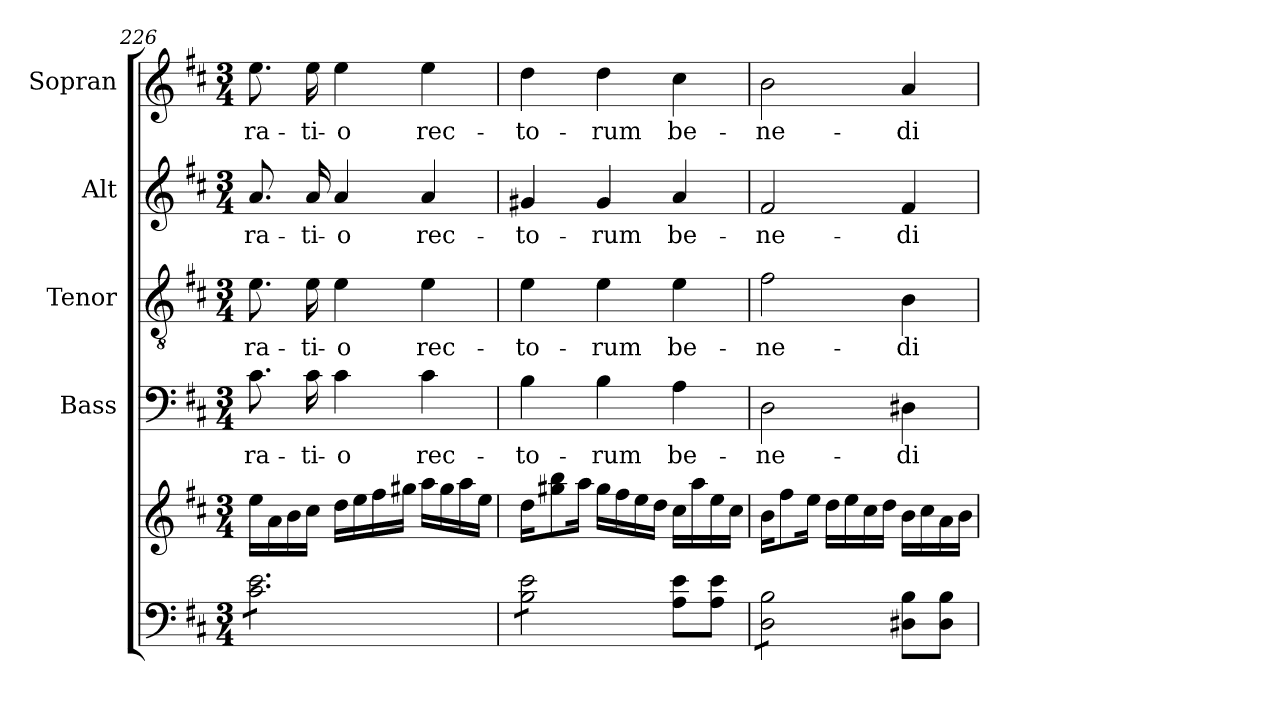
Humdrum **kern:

**kern	**kern	**kern	**text	**kern	**text	**kern	**text	**kern	**text
*part5	*part5	*part4	*part4	*part3	*part3	*part2	*part2	*part1	*part1
*staff6	*staff5	*staff4	*staff4	*staff3	*staff3	*staff2	*staff2	*staff1	*staff1
*	*	*I"Bass	*	*I"Tenor	*	*I"Alt	*	*I"Sopran	*
*	*	*I'B.	*	*I'T.	*	*I'A.	*	*I'S.	*
*clefF4	*clefG2	*clefF4	*	*clefGv2	*	*clefG2	*	*clefG2	*
*k[f#c#]	*k[f#c#]	*k[f#c#]	*	*k[f#c#]	*	*k[f#c#]	*	*k[f#c#]	*
*D:	*D:	*D:	*	*D:	*	*D:	*	*D:	*
*M3/4	*M3/4	*M3/4	*	*M3/4	*	*M3/4	*	*M3/4	*
=226	=226	=226	=226	=226	=226	=226	=226	=226	=226
!	!	!	!LO:LY:b	!	!LO:LY:b	!	!LO:LY:b	!	!LO:LY:b
*tremolo	*	*	*	*	*	*	*	*	*
8c#\ 8e\L	16ee\LL	8.c#\	-ra-	8.e\	-ra-	8.a/	-ra-	8.ee\	-ra-
.	16a\	.	.	.	.	.	.	.	.
8c#\ 8e\	16b\	.	.	.	.	.	.	.	.
!	!	!	!LO:LY:b	!	!LO:LY:b	!	!LO:LY:b	!	!LO:LY:b
.	16cc#\JJ	16c#\	-ti-	16e\	-ti-	16a/	-ti-	16ee\	-ti-
!	!	!	!LO:LY:b	!	!LO:LY:b	!	!LO:LY:b	!	!LO:LY:b
8c#\ 8e\	16dd\LL	4c#\	-o	4e\	-o	4a/	-o	4ee\	-o
.	16ee\	.	.	.	.	.	.	.	.
8c#\ 8e\	16ff#\	.	.	.	.	.	.	.	.
.	16gg#X\JJ	.	.	.	.	.	.	.	.
!	!	!	!LO:LY:b	!	!LO:LY:b	!	!LO:LY:b	!	!LO:LY:b
8c#\ 8e\	16aa\LL	4c#\	rec-	4e\	rec-	4a/	rec-	4ee\	rec-
.	16gg#\	.	.	.	.	.	.	.	.
8c#\ 8e\J	16aa\	.	.	.	.	.	.	.	.
.	16ee\JJ	.	.	.	.	.	.	.	.
=227	=227	=227	=227	=227	=227	=227	=227	=227	=227
!	!	!	!LO:LY:b	!	!LO:LY:b	!	!LO:LY:b	!	!LO:LY:b
8B\ 8e\L	16dd\KL	4B\	-to-	4e\	-to-	4g#X/	-to-	4dd\	-to-
.	8gg#X\ 8bb\	.	.	.	.	.	.	.	.
8B\ 8e\	.	.	.	.	.	.	.	.	.
.	16aa\Jk	.	.	.	.	.	.	.	.
!	!	!	!LO:LY:b	!	!LO:LY:b	!	!LO:LY:b	!	!LO:LY:b
8B\ 8e\	16gg#\LL	4B\	-rum	4e\	-rum	4g#/	-rum	4dd\	-rum
.	16ff#\	.	.	.	.	.	.	.	.
8B\ 8e\J	16ee\	.	.	.	.	.	.	.	.
*Xtremolo	*	*	*	*	*	*	*	*	*
.	16dd\JJ	.	.	.	.	.	.	.	.
!	!	!	!LO:LY:b	!	!LO:LY:b	!	!LO:LY:b	!	!LO:LY:b
8A\ 8e\L	16cc#\LL	4A\	be-	4e\	be-	4a/	be-	4cc#\	be-
.	16aa\	.	.	.	.	.	.	.	.
8A\ 8e\J	16ee\	.	.	.	.	.	.	.	.
.	16cc#\JJ	.	.	.	.	.	.	.	.
=228	=228	=228	=228	=228	=228	=228	=228	=228	=228
!	!	!	!LO:LY:b	!	!LO:LY:b	!	!LO:LY:b	!	!LO:LY:b
*tremolo	*	*	*	*	*	*	*	*	*
8D\ 8B\L	16b\KL	2D\	-ne-	2f#\	-ne-	2f#/	-ne-	2b\	-ne-
.	8ff#\	.	.	.	.	.	.	.	.
8D\ 8B\	.	.	.	.	.	.	.	.	.
.	16ee\Jk	.	.	.	.	.	.	.	.
8D\ 8B\	16dd\LL	.	.	.	.	.	.	.	.
.	16ee\	.	.	.	.	.	.	.	.
8D\ 8B\J	16cc#\	.	.	.	.	.	.	.	.
*Xtremolo	*	*	*	*	*	*	*	*	*
.	16dd\JJ	.	.	.	.	.	.	.	.
!	!	!	!LO:LY:b	!	!LO:LY:b	!	!LO:LY:b	!	!LO:LY:b
8D#X\ 8B\L	16b\LL	4D#X\	-di-	4B\	-di-	4f#/	-di-	4a/	-di-
.	16cc#\	.	.	.	.	.	.	.	.
8D#\ 8B\J	16a\	.	.	.	.	.	.	.	.
.	16b\JJ	.	.	.	.	.	.	.	.
=	=	=	=	=	=	=	=	=	=
*-	*-	*-	*-	*-	*-	*-	*-	*-	*-
